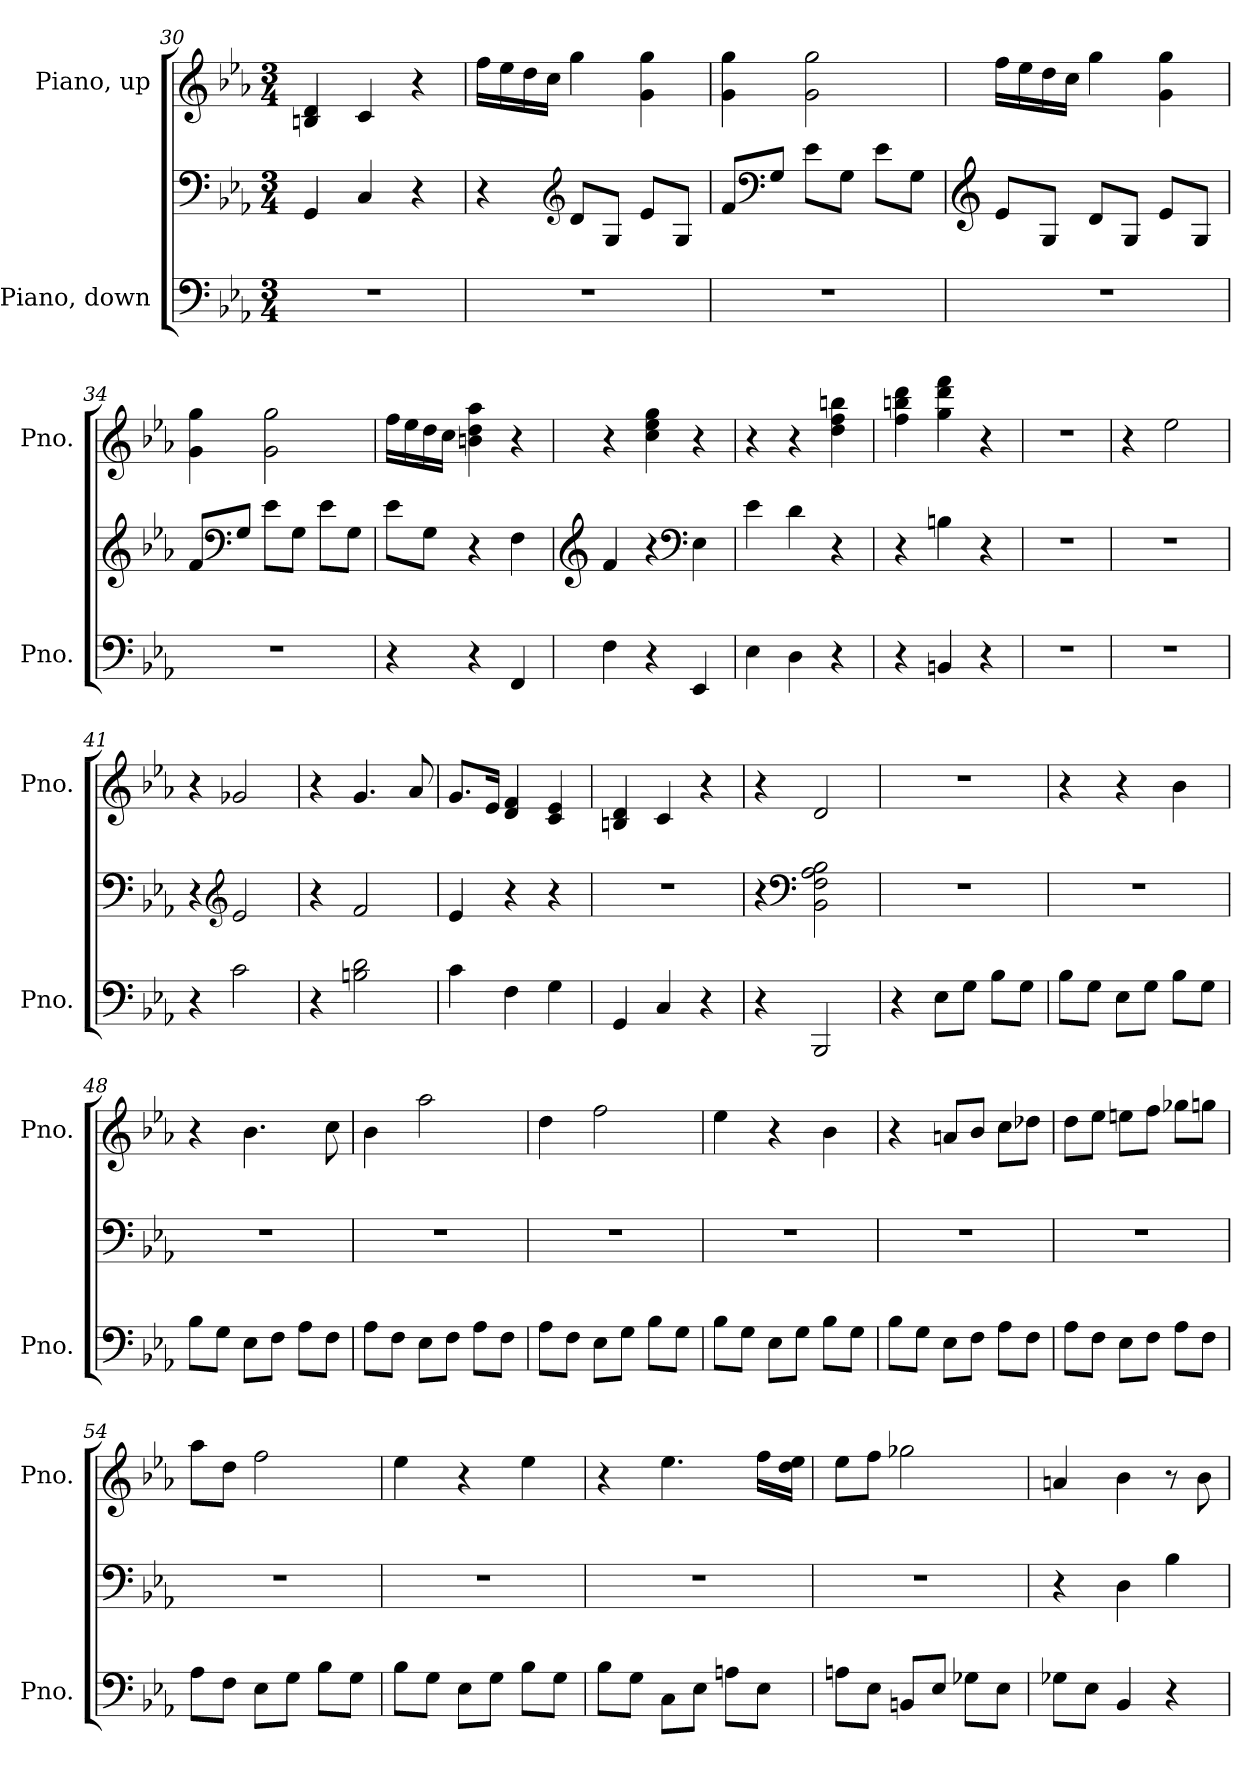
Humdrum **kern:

**kern	**kern	**kern
*part2	*part2	*part1
*staff3	*staff2	*staff1
*I"Piano, down	*	*I"Piano, up
*I'Pno.	*	*I'Pno.
*clefF4	*clefF4	*clefG2
*k[b-e-a-]	*k[b-e-a-]	*k[b-e-a-]
*M3/4	*M3/4	*M3/4
=30	=30	=30
2.r	4GG/	4Bn/ 4d/
.	4C/	4c/
.	4r	4r
=31	=31	=31
2.r	4r	16ff\LL
.	.	16ee-\
.	.	16dd\
.	.	16cc\JJ
*	*clefG2	*
.	8d/L	4gg\
.	8G/J	.
.	8e-/L	4g\ 4gg\
.	8G/J	.
=32	=32	=32
2.r	8f/L	4g\ 4gg\
*	*clefF4	*
.	8G/J	.
.	8e-\L	2g\ 2gg\
.	8G\J	.
.	8e-\L	.
.	8G\J	.
=33	=33	=33
*	*clefG2	*
2.r	8e-/L	16ff\LL
.	.	16ee-\
.	8G/J	16dd\
.	.	16cc\JJ
.	8d/L	4gg\
.	8G/J	.
.	8e-/L	4g\ 4gg\
.	8G/J	.
!!LO:LB:g=z
=34	=34	=34
2.r	8f/L	4g\ 4gg\
*	*clefF4	*
.	8G/J	.
.	8e-\L	2g\ 2gg\
.	8G\J	.
.	8e-\L	.
.	8G\J	.
=35	=35	=35
4r	8e-\L	16ff\LL
.	.	16ee-\
.	8G\J	16dd\
.	.	16cc\JJ
4r	4r	4bn\ 4dd\ 4aa-\
4FF/	4F\	4r
=36	=36	=36
*	*clefG2	*
4F\	4f/	4r
4r	4r	4cc\ 4ee-\ 4gg\
*	*clefF4	*
4EE-/	4E-\	4r
=37	=37	=37
4E-\	4e-\	4r
4D\	4d\	4r
4r	4r	4dd\ 4ff\ 4bbn\
=38	=38	=38
4r	4r	4ff\ 4bbn\ 4ddd\
4BBn/	4Bn\	4gg\ 4ddd\ 4fff\
4r	4r	4r
=39	=39	=39
2.r	2.r	2.r
=40	=40	=40
2.r	2.r	4r
.	.	2ee-\
!!LO:LB:g=z
=41	=41	=41
4r	4r	4r
*	*clefG2	*
2c\	2e-/	2g-X/
=42	=42	=42
4r	4r	4r
2Bn\ 2d\	2f/	4.g/
.	.	8a-/
=43	=43	=43
4c\	4e-/	8.g/L
.	.	16e-/Jk
4F\	4r	4d/ 4f/
4G\	4r	4c/ 4e-/
=44	=44	=44
4GG/	2.r	4Bn/ 4d/
4C/	.	4c/
4r	.	4r
=45	=45	=45
4r	4r	4r
*	*clefF4	*
2BBB-/	2BB-\ 2F\ 2A-\ 2B-\	2d/
=46	=46	=46
4r	2.r	2.r
8E-\L	.	.
8G\J	.	.
8B-\L	.	.
8G\J	.	.
=47	=47	=47
8B-\L	2.r	4r
8G\J	.	.
8E-\L	.	4r
8G\J	.	.
8B-\L	.	4b-\
8G\J	.	.
!!LO:LB:g=z
=48	=48	=48
8B-\L	2.r	4r
8G\J	.	.
8E-\L	.	4.b-\
8F\J	.	.
8A-\L	.	.
8F\J	.	8cc\
=49	=49	=49
8A-\L	2.r	4b-\
8F\J	.	.
8E-\L	.	2aa-\
8F\J	.	.
8A-\L	.	.
8F\J	.	.
=50	=50	=50
8A-\L	2.r	4dd\
8F\J	.	.
8E-\L	.	2ff\
8G\J	.	.
8B-\L	.	.
8G\J	.	.
=51	=51	=51
8B-\L	2.r	4ee-\
8G\J	.	.
8E-\L	.	4r
8G\J	.	.
8B-\L	.	4b-\
8G\J	.	.
=52	=52	=52
8B-\L	2.r	4r
8G\J	.	.
8E-\L	.	8an/L
8F\J	.	8b-/J
8A-\L	.	8cc\L
8F\J	.	8dd-X\J
!!LO:PB:g=z
=53	=53	=53
8A-\L	2.r	8dd\L
8F\J	.	8ee-\J
8E-\L	.	8een\L
8F\J	.	8ff\J
8A-\L	.	8gg-X\L
8F\J	.	8ggn\J
=54	=54	=54
8A-\L	2.r	8aa-\L
8F\J	.	8dd\J
8E-\L	.	2ff\
8G\J	.	.
8B-\L	.	.
8G\J	.	.
=55	=55	=55
8B-\L	2.r	4ee-\
8G\J	.	.
8E-\L	.	4r
8G\J	.	.
8B-\L	.	4ee-\
8G\J	.	.
=56	=56	=56
8B-\L	2.r	4r
8G\J	.	.
8C\L	.	4.ee-\
8E-\J	.	.
8An\L	.	.
8E-\J	.	16ff\LL
.	.	16dd\ 16ee-\JJ
=57	=57	=57
8An\L	2.r	8ee-\L
8E-\J	.	8ff\J
8BBn/L	.	2gg-X\
8E-/J	.	.
8G-X\L	.	.
8E-\J	.	.
!!LO:LB:g=z
=58	=58	=58
8G-X\L	4r	4an/
8E-\J	.	.
4BB-/	4D\	4b-\
4r	4B-\	8r
.	.	8b-\
=	=	=
*-	*-	*-
